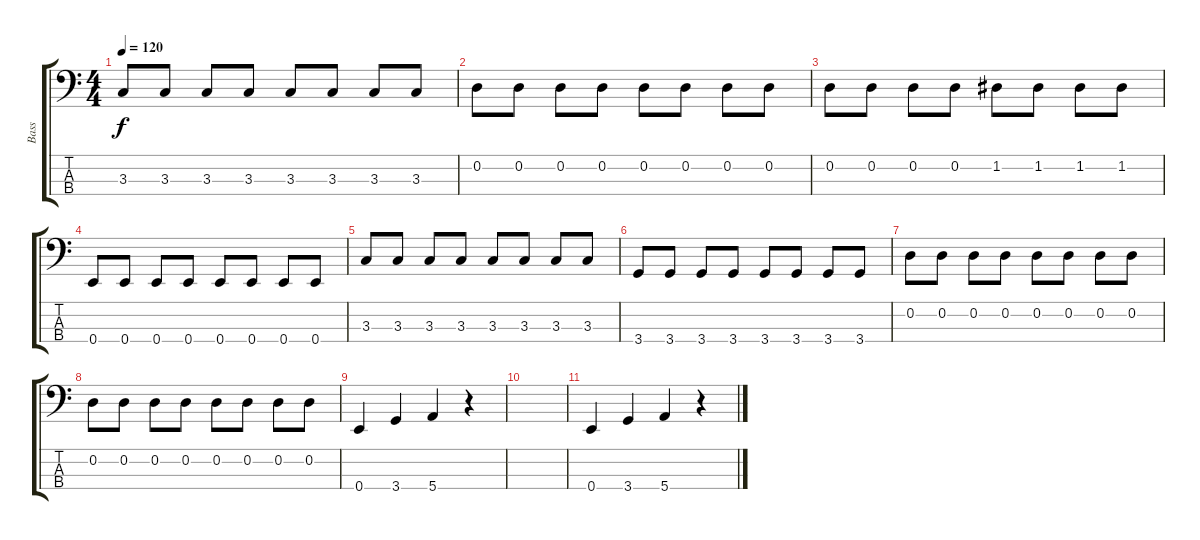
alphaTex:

\track ("Bass" "Bass") {instrument electricbassfinger}
\staff {score tabs}
\tuning (G2 D2 A1 E1) {hide}
\ts (4 4)
\tempo 120
\clef f4
\ks c
3.3.8{dy f} 3.3.8 3.3.8 3.3.8 3.3.8 3.3.8 3.3.8 3.3.8 |
0.2.8 0.2.8 0.2.8 0.2.8 0.2.8 0.2.8 0.2.8 0.2.8 |
0.2.8 0.2.8 0.2.8 0.2.8 1.2.8 1.2.8 1.2.8 1.2.8 |
0.4.8 0.4.8 0.4.8 0.4.8 0.4.8 0.4.8 0.4.8 0.4.8 |
3.3.8 3.3.8 3.3.8 3.3.8 3.3.8 3.3.8 3.3.8 3.3.8 |
3.4.8 3.4.8 3.4.8 3.4.8 3.4.8 3.4.8 3.4.8 3.4.8 |
0.2.8 0.2.8 0.2.8 0.2.8 0.2.8 0.2.8 0.2.8 0.2.8 |
0.2.8 0.2.8 0.2.8 0.2.8 0.2.8 0.2.8 0.2.8 0.2.8 |
0.4.4 3.4.4 5.4.4 r.4 |
|
0.4.4 3.4.4 5.4.4 r.4
